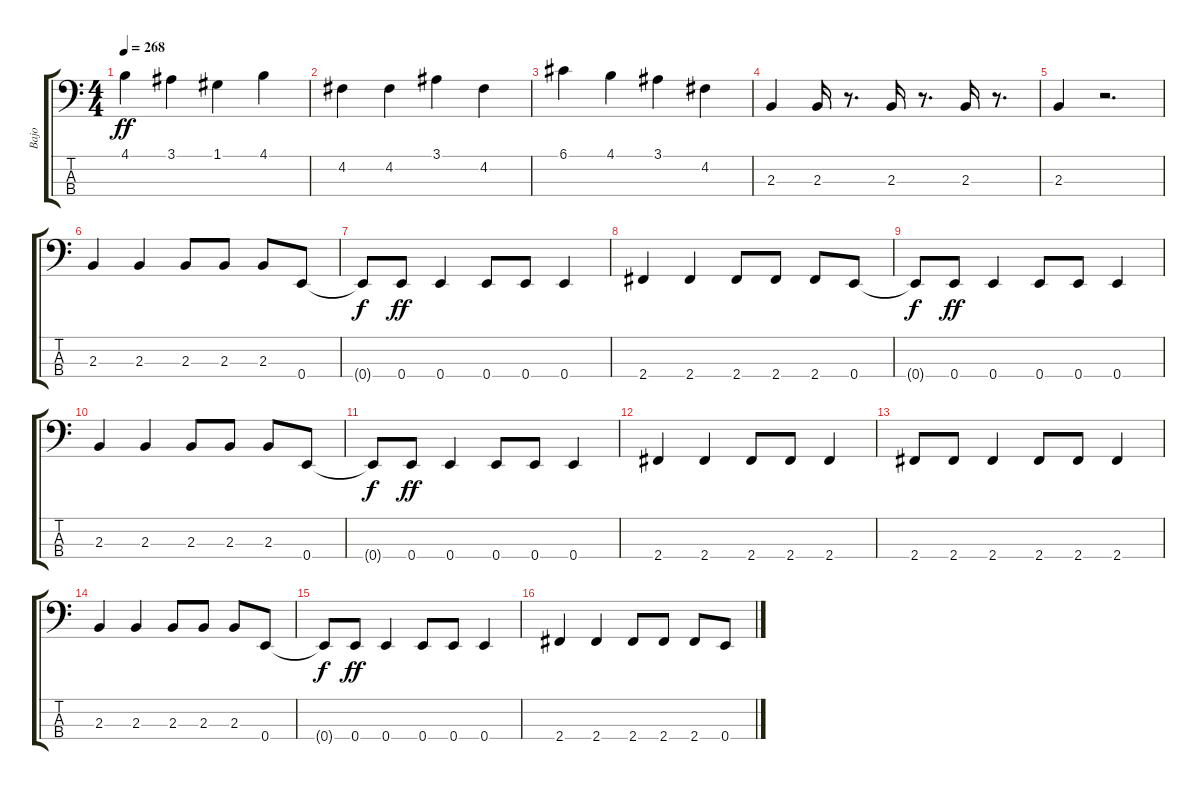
\track ("Bajo" "Bajo") {instrument electricbassfinger}
\staff {score tabs}
\tuning (G2 D2 A1 E1) {hide}
\ts (4 4)
\tempo 268
\clef f4
\ks c
4.1.4{dy ff} 3.1.4 1.1.4 4.1.4 |
4.2.4 4.2.4 3.1.4 4.2.4 |
6.1.4 4.1.4 3.1.4 4.2.4 |
2.3.4 2.3.16 r.8{d} 2.3.16 r.8{d} 2.3.16 r.8{d} |
2.3.4 r.2{d} |
2.3.4 2.3.4 2.3.8 2.3.8 2.3.8 0.4.8 |
0.4{t}.8{dy f} 0.4.8{dy ff} 0.4.4 0.4.8 0.4.8 0.4.4 |
2.4.4 2.4.4 2.4.8 2.4.8 2.4.8 0.4.8 |
0.4{t}.8{dy f} 0.4.8{dy ff} 0.4.4 0.4.8 0.4.8 0.4.4 |
2.3.4 2.3.4 2.3.8 2.3.8 2.3.8 0.4.8 |
0.4{t}.8{dy f} 0.4.8{dy ff} 0.4.4 0.4.8 0.4.8 0.4.4 |
2.4.4 2.4.4 2.4.8 2.4.8 2.4.4 |
2.4.8 2.4.8 2.4.4 2.4.8 2.4.8 2.4.4 |
2.3.4 2.3.4 2.3.8 2.3.8 2.3.8 0.4.8 |
0.4{t}.8{dy f} 0.4.8{dy ff} 0.4.4 0.4.8 0.4.8 0.4.4 |
2.4.4 2.4.4 2.4.8 2.4.8 2.4.8 0.4.8
